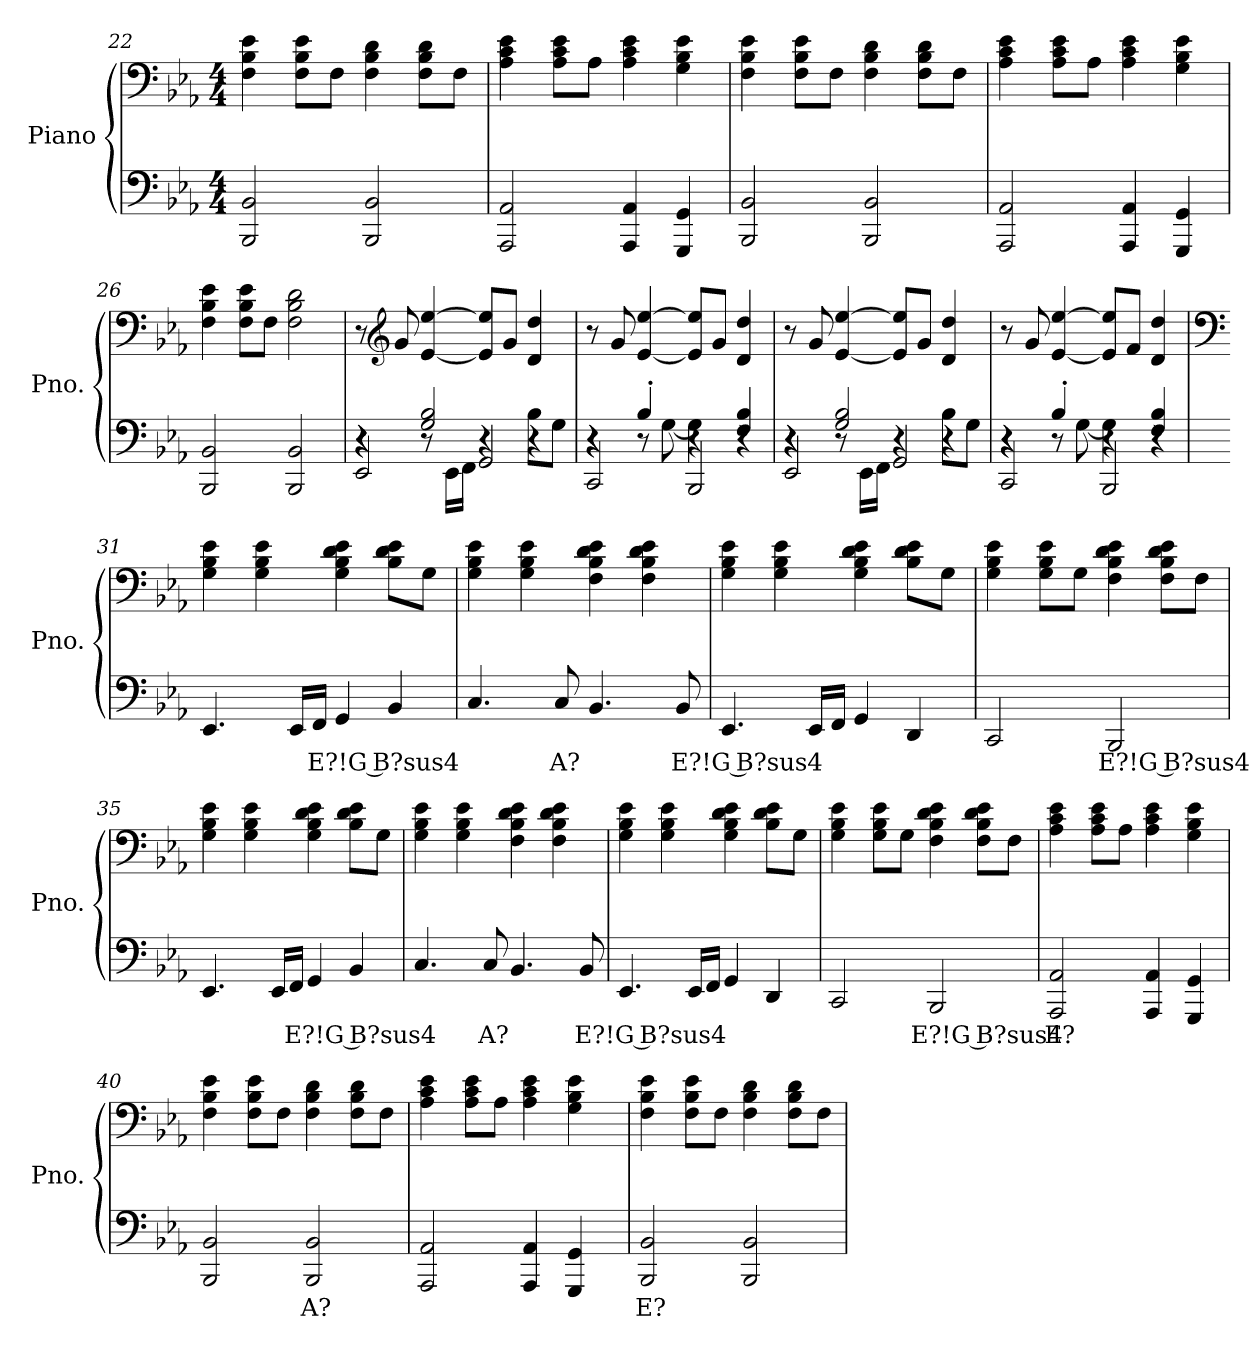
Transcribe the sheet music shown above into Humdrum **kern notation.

**kern	**text	**kern
*part2	*part2	*part1
*staff2	*staff2	*staff1
*I"Piano	*	*I"Piano
*I'Pno.	*	*I'Pno.
*clefF4	*	*clefF4
*k[b-e-a-]	*	*k[b-e-a-]
*M4/4	*	*M4/4
=22	=22	=22
2BBB-/ 2BB-/	.	4F\ 4B-\ 4e-\
.	.	8F\ 8B-\ 8e-\L
.	.	8F\J
2BBB-/ 2BB-/	.	4F\ 4B-\ 4d\
.	.	8F\ 8B-\ 8d\L
.	.	8F\J
=23	=23	=23
2AAA-/ 2AA-/	.	4A-\ 4c\ 4e-\
.	.	8A-\ 8c\ 8e-\L
.	.	8A-\J
4AAA-/ 4AA-/	.	4A-\ 4c\ 4e-\
4GGG/ 4GG/	.	4G\ 4B-\ 4e-\
!!LO:PB:g=z
=24	=24	=24
2BBB-/ 2BB-/	.	4F\ 4B-\ 4e-\
.	.	8F\ 8B-\ 8e-\L
.	.	8F\J
2BBB-/ 2BB-/	.	4F\ 4B-\ 4d\
.	.	8F\ 8B-\ 8d\L
.	.	8F\J
=25	=25	=25
2AAA-/ 2AA-/	.	4A-\ 4c\ 4e-\
.	.	8A-\ 8c\ 8e-\L
.	.	8A-\J
4AAA-/ 4AA-/	.	4A-\ 4c\ 4e-\
4GGG/ 4GG/	.	4G\ 4B-\ 4e-\
=26	=26	=26
2BBB-/ 2BB-/	.	4F\ 4B-\ 4e-\
.	.	8F\ 8B-\ 8e-\L
.	.	8F\J
2BBB-/ 2BB-/	.	2F\ 2B-\ 2d\
=27	=27	=27
*^	*	*
*	*^	*	*
4r	4r	2EE-/	.	8r
*	*	*	*	*clefG2
.	.	.	.	8g/
2G/ 2B-/	8r	.	.	[4e-/ [4ee-/
.	16EE-\LL	.	.	.
.	16FF\JJ	.	.	.
.	4r	2GG/	.	8e-/] 8ee-/]L
.	.	.	.	8g/J
4r	8B-\L	.	.	4d/ 4dd/
.	8G\J	.	.	.
=28	=28	=28	=28	=28
4r	4r	2CC/	.	8r
.	.	.	.	8g/
4B-'/	8r	.	.	[4e-/ [4ee-/
.	[8G\	.	.	.
4r	4G\]	2BBB-/	.	8e-/] 8ee-/]L
.	.	.	.	8g/J
4F/ 4B-/	4r	.	.	4d/ 4dd/
!!LO:LB:g=z
=29	=29	=29	=29	=29
4r	4r	2EE-/	.	8r
.	.	.	.	8g/
2G/ 2B-/	8r	.	.	[4e-/ [4ee-/
.	16EE-\LL	.	.	.
.	16FF\JJ	.	.	.
.	4r	2GG/	.	8e-/] 8ee-/]L
.	.	.	.	8g/J
4r	8B-\L	.	.	4d/ 4dd/
.	8G\J	.	.	.
=30	=30	=30	=30	=30
4r	4r	2CC/	.	8r
.	.	.	.	8g/
4B-'/	8r	.	.	[4e-/ [4ee-/
.	[8G\	.	.	.
4r	4G\]	2BBB-/	.	8e-/] 8ee-/]L
.	.	.	.	8f/J
4F/ 4B-/	4r	.	.	4d/ 4dd/
*v	*v	*v	*	*
=31	=31	=31
*	*	*clefF4
4.EE-/	.	4G\ 4B-\ 4e-\
.	.	4G\ 4B-\ 4e-\
16EE-/LL	.	.
!	!LO:LY:b	!
16FF/JJ	E?!G B?sus4	.
4GG/	.	4G\ 4B-\ 4d\ 4e-\
4BB-/	.	8B-\ 8d\ 8e-\L
.	.	8G\J
!!LO:LB:g=z
=32	=32	=32
4.C/	.	4G\ 4B-\ 4e-\
.	.	4G\ 4B-\ 4e-\
!	!LO:LY:b	!
8C/	A?	.
4.BB-/	.	4F\ 4B-\ 4d\ 4e-\
.	.	4F\ 4B-\ 4d\ 4e-\
!	!LO:LY:b	!
8BB-/	E?!G B?sus4	.
=33	=33	=33
4.EE-/	.	4G\ 4B-\ 4e-\
.	.	4G\ 4B-\ 4e-\
16EE-/LL	.	.
16FF/JJ	.	.
4GG/	.	4G\ 4B-\ 4d\ 4e-\
4DD/	.	8B-\ 8d\ 8e-\L
.	.	8G\J
=34	=34	=34
2CC/	.	4G\ 4B-\ 4e-\
.	.	8G\ 8B-\ 8e-\L
.	.	8G\J
!	!LO:LY:b	!
2BBB-/	E?!G B?sus4	4F\ 4B-\ 4d\ 4e-\
.	.	8F\ 8B-\ 8d\ 8e-\L
.	.	8F\J
!!LO:LB:g=z
=35	=35	=35
4.EE-/	.	4G\ 4B-\ 4e-\
.	.	4G\ 4B-\ 4e-\
16EE-/LL	.	.
!	!LO:LY:b	!
16FF/JJ	E?!G B?sus4	.
4GG/	.	4G\ 4B-\ 4d\ 4e-\
4BB-/	.	8B-\ 8d\ 8e-\L
.	.	8G\J
=36	=36	=36
4.C/	.	4G\ 4B-\ 4e-\
.	.	4G\ 4B-\ 4e-\
!	!LO:LY:b	!
8C/	A?	.
4.BB-/	.	4F\ 4B-\ 4d\ 4e-\
.	.	4F\ 4B-\ 4d\ 4e-\
!	!LO:LY:b	!
8BB-/	E?!G B?sus4	.
=37	=37	=37
4.EE-/	.	4G\ 4B-\ 4e-\
.	.	4G\ 4B-\ 4e-\
16EE-/LL	.	.
16FF/JJ	.	.
4GG/	.	4G\ 4B-\ 4d\ 4e-\
4DD/	.	8B-\ 8d\ 8e-\L
.	.	8G\J
!!LO:LB:g=z
=38	=38	=38
2CC/	.	4G\ 4B-\ 4e-\
.	.	8G\ 8B-\ 8e-\L
.	.	8G\J
!	!LO:LY:b	!
2BBB-/	E?!G B?sus4	4F\ 4B-\ 4d\ 4e-\
.	.	8F\ 8B-\ 8d\ 8e-\L
.	.	8F\J
=39	=39	=39
!	!LO:LY:b	!
2AAA-/ 2AA-/	E?	4A-\ 4c\ 4e-\
.	.	8A-\ 8c\ 8e-\L
.	.	8A-\J
4AAA-/ 4AA-/	.	4A-\ 4c\ 4e-\
4GGG/ 4GG/	.	4G\ 4B-\ 4e-\
=40	=40	=40
2BBB-/ 2BB-/	.	4F\ 4B-\ 4e-\
.	.	8F\ 8B-\ 8e-\L
.	.	8F\J
!	!LO:LY:b	!
2BBB-/ 2BB-/	A?	4F\ 4B-\ 4d\
.	.	8F\ 8B-\ 8d\L
.	.	8F\J
=41	=41	=41
2AAA-/ 2AA-/	.	4A-\ 4c\ 4e-\
.	.	8A-\ 8c\ 8e-\L
.	.	8A-\J
4AAA-/ 4AA-/	.	4A-\ 4c\ 4e-\
4GGG/ 4GG/	.	4G\ 4B-\ 4e-\
=42	=42	=42
!	!LO:LY:b	!
2BBB-/ 2BB-/	E?	4F\ 4B-\ 4e-\
.	.	8F\ 8B-\ 8e-\L
.	.	8F\J
2BBB-/ 2BB-/	.	4F\ 4B-\ 4d\
.	.	8F\ 8B-\ 8d\L
.	.	8F\J
=	=	=
*-	*-	*-
